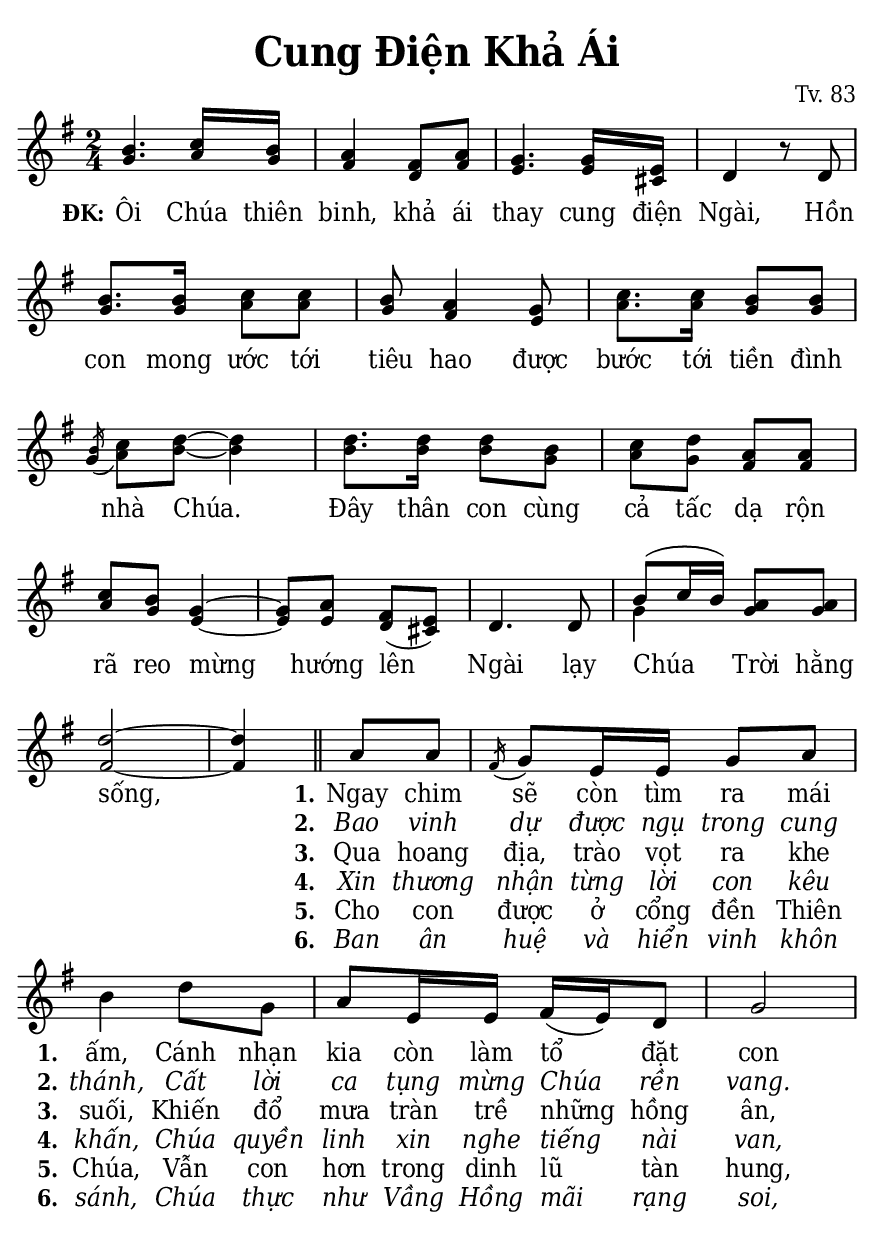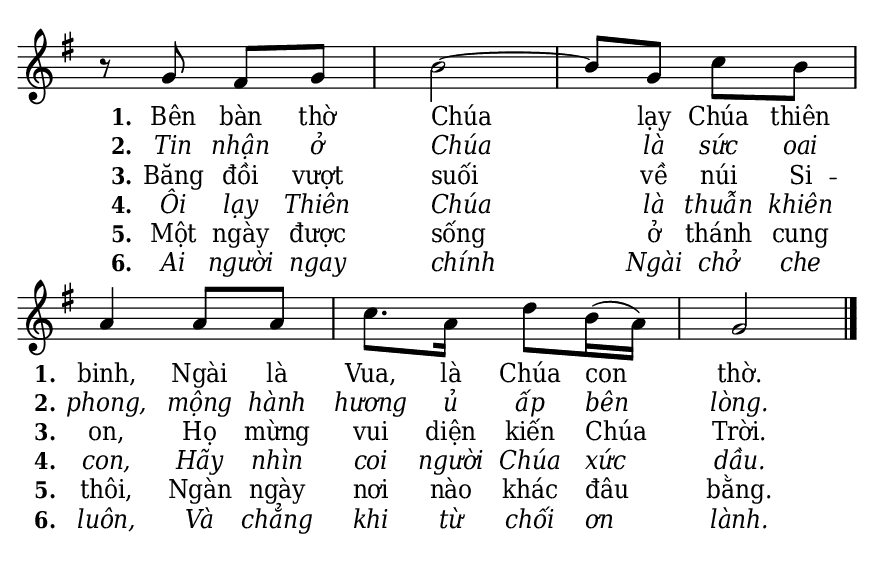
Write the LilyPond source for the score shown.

% Cài đặt chung\
\version "2.22.1"
\include "english.ly"

\header {
  title = \markup { \fontsize #1 "Cung Điện Khả Ái" }
  composer = "Tv. 83"
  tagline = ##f
}

% mã nguồn cho những chức năng chưa hỗ trợ trong phiên bản lilypond hiện tại
% cung cấp bởi cộng đồng lilypond khi gửi email đến lilypond-user@gnu.org
% Đổi kích thước nốt cho bè phụ
notBePhu =
#(define-music-function (font-size music) (number? ly:music?)
   (for-some-music
     (lambda (m)
       (if (music-is-of-type? m 'rhythmic-event)
           (begin
             (set! (ly:music-property m 'tweaks)
                   (cons `(font-size . ,font-size)
                         (ly:music-property m 'tweaks)))
             #t)
           #f))
     music)
   music)

% in số phiên khúc trên mỗi dòng
#(define (add-grob-definition grob-name grob-entry)
     (set! all-grob-descriptions
           (cons ((@@ (lily) completize-grob-entry)
                  (cons grob-name grob-entry))
                 all-grob-descriptions)))

#(add-grob-definition
    'StanzaNumberSpanner
    `((direction . ,LEFT)
      (font-series . bold)
      (padding . 1.0)
      (side-axis . ,X)
      (stencil . ,ly:text-interface::print)
      (X-offset . ,ly:side-position-interface::x-aligned-side)
      (Y-extent . ,grob::always-Y-extent-from-stencil)
      (meta . ((class . Spanner)
               (interfaces . (font-interface
                              side-position-interface
                              stanza-number-interface
                              text-interface))))))

\layout {
    \context {
      \Global
      \grobdescriptions #all-grob-descriptions
    }
    \context {
      \Score
      \remove Stanza_number_align_engraver
      \consists
        #(lambda (context)
           (let ((texts '())
                 (syllables '()))
             (make-engraver
              (acknowledgers
               ((stanza-number-interface engraver grob source-engraver)
                  (set! texts (cons grob texts)))
               ((lyric-syllable-interface engraver grob source-engraver)
                  (set! syllables (cons grob syllables))))
              ((stop-translation-timestep engraver)
                 (for-each
                  (lambda (text)
                    (for-each
                     (lambda (syllable)
                       (ly:pointer-group-interface::add-grob
                        text
                        'side-support-elements
                        syllable))
                     syllables))
                  texts)
                 (set! syllables '())))))
    }
    \context {
      \Lyrics
      \remove Stanza_number_engraver
      \consists
        #(lambda (context)
           (let ((text #f)
                 (last-stanza #f))
             (make-engraver
              ((process-music engraver)
                 (let ((stanza (ly:context-property context 'stanza #f)))
                   (if (and stanza (not (equal? stanza last-stanza)))
                       (let ((column (ly:context-property context
'currentCommandColumn)))
                         (set! last-stanza stanza)
                         (if text
                             (ly:spanner-set-bound! text RIGHT column))
                         (set! text (ly:engraver-make-grob engraver
'StanzaNumberSpanner '()))
                         (ly:grob-set-property! text 'text stanza)
                         (ly:spanner-set-bound! text LEFT column)))))
              ((finalize engraver)
                 (if text
                     (let ((column (ly:context-property context
'currentCommandColumn)))
                       (ly:spanner-set-bound! text RIGHT column)))))))
      \override StanzaNumberSpanner.horizon-padding = 10000
    }
}

stanzaReminderOff =
  \temporary \override StanzaNumberSpanner.after-line-breaking =
     #(lambda (grob)
        ;; Can be replaced with (not (first-broken-spanner? grob)) in 2.23.
        (if (let ((siblings (ly:spanner-broken-into (ly:grob-original grob))))
              (and (pair? siblings)
                   (not (eq? grob (car siblings)))))
            (ly:grob-suicide! grob)))

stanzaReminderOn = \undo \stanzaReminderOff
% kết thúc mã nguồn

% Nhạc phiên khúc
nhacPhienKhucSop = \relative c'' {
  b4. c16 b |
  a4 fs8 a |
  g4. g16 e |
  d4 r8 d |
  b'8. b16 c8 c |
  b a4 g8 |
  c8. c16 b8 b |
  \slashedGrace { b16 ( } c8) d ~ d4 |
  d8. d16 d8 b |
  c d a a |
  c b g4 ~ |
  g8 a fs (e) |
  d4. d8 |
  b' (c16 b) a8 a |
  d2 ~ |
  d4 \bar "||"
  
  a8 a |
  \slashedGrace { fs16 ( } g8) e16 e g8 a |
  b4 d8 g, |
  a e16 e fs (e) d8 |
  g2 |
  r8 g fs g |
  b2 ~ |
  b8 g c b |
  a4 a8 a |
  c8. a16 d8 b16 (a) |
  g2 \bar "|."
}

nhacPhienKhucAlto = \relative c'' {
  g4. a16 g |
  fs4 d8 fs |
  e4. e16 cs |
  d4 r8 d |
  g8. g16 a8 a |
  g fs4 e8 |
  a8. a16 g8 g |
  \slashedGrace { g16 ( } a8) b8 ~ b4 |
  b8. b16 b8 g |
  a g fs fs |
  a g e4 ~ |
  e8 e d (cs) |
  d4. d8 |
  g4 g8 g |
  fs2 ~ |
  fs4
}

% Lời phiên khúc
loiPhienKhucSop = \lyrics {
  \stanzaReminderOff
  \set stanza = "ĐK:"
  Ôi Chúa thiên binh, khả ái thay cung điện Ngài,
  Hồn con mong ước tới tiêu hao
  được bước tới tiền đình nhà Chúa.
  Đây thân con cùng cả tấc dạ
  rộn rã reo mừng hướng lên Ngài
  lạy Chúa Trời hằng sống,
  \stanzaReminderOn
  <<
    {
      \set stanza = "1."
      Ngay chim sẽ còn tìm ra mái ấm,
      Cánh nhạn kia còn làm tổ đặt con
      Bên bàn thờ Chúa lạy Chúa thiên binh,
      Ngài là Vua, là Chúa con thờ.
    }
    \new Lyrics {
	    \set associatedVoice = "beSop"
	    \set stanza = "2."
      \override Lyrics.LyricText.font-shape = #'italic
	    Bao vinh dự được ngụ trong cung thánh,
	    Cất lời ca tụng mừng Chúa rền vang.
	    Tin nhận ở Chúa là sức oai phong,
	    mộng hành hương ủ ấp bên lòng.
    }
    \new Lyrics {
	    \set associatedVoice = "beSop"
	    \set stanza = "3."
	    Qua hoang địa, trào vọt ra khe suối,
	    Khiến đổ mưa tràn trề những hồng ân,
	    Băng đồi vượt suối về núi Si -- on,
	    Họ mừng vui diện kiến Chúa Trời.
    }
    \new Lyrics {
	    \set associatedVoice = "beSop"
	    \set stanza = "4."
      \override Lyrics.LyricText.font-shape = #'italic
	    Xin thương nhận từng lời con kêu khấn,
	    Chúa quyền linh xin nghe tiếng nài van,
	    Ôi lạy Thiên Chúa là thuẫn khiên con,
	    Hãy nhìn coi người Chúa xức dầu.
    }
    \new Lyrics {
	    \set associatedVoice = "beSop"
	    \set stanza = "5."
	    Cho con được ở cổng đền Thiên Chúa,
	    Vẫn con hơn trong dinh lũ tàn hung,
	    Một ngày được sống ở thánh cung thôi,
	    Ngàn ngày nơi nào khác đâu bằng.
    }
    \new Lyrics {
	    \set associatedVoice = "beSop"
	    \set stanza = "6."
      \override Lyrics.LyricText.font-shape = #'italic
	    Ban ân huệ và hiển vinh khôn sánh,
	    Chúa thực như Vầng Hồng mãi rạng soi,
	    Ai người ngay chính Ngài chở che luôn,
	    Và chẳng khi từ chối ơn lành.
    }
  >>
}

% Dàn trang
\paper {
  #(set-paper-size "a5")
  top-margin = 3\mm
  bottom-margin = 3\mm
  left-margin = 3\mm
  right-margin = 3\mm
  indent = #0
  #(define fonts
	 (make-pango-font-tree "Deja Vu Serif Condensed"
	 		       "Deja Vu Serif Condensed"
			       "Deja Vu Serif Condensed"
			       (/ 20 20)))
  print-page-number = ##f
  %page-count = #1
}

TongNhip = {
  \key g \major \time 2/4
  \set Timing.beamExceptions = #'()
  \set Timing.baseMoment = #(ly:make-moment 1/4)
}

\score {
  \new ChoirStaff <<
    \new Staff \with {
        \consists "Merge_rests_engraver"
        printPartCombineTexts = ##f
      }
      <<
      \new Voice \TongNhip \partCombine 
        \nhacPhienKhucSop
        \notBePhu -1 { \nhacPhienKhucAlto }
      \new NullVoice = beSop \nhacPhienKhucSop
      \new Lyrics \lyricsto beSop \loiPhienKhucSop
      >>
  >>
  \layout {
    \override Lyrics.LyricSpace.minimum-distance = #1.5
    \override Score.BarNumber.break-visibility = ##(#f #f #f)
    \override Score.SpacingSpanner.uniform-stretching = ##t
  } 
}
